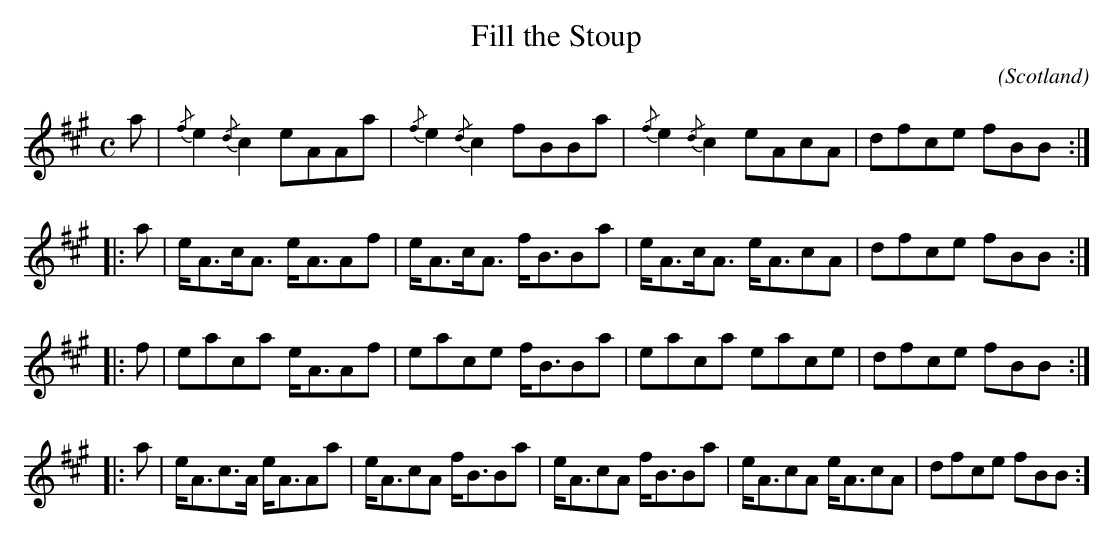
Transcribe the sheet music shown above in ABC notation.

X:1
T:Fill the Stoup
C:
O:Scotland
M:C
L:1/8
K:A
a | {/f}e2 {/d}c2 eAAa | {/f}e2 {/d}c2 fBBa | {/f}e2 {/d}c2 eAcA | dfce fBB ::
a | e<Ac<A e<AAf | e<Ac<A f<BBa | e<Ac<A e<AcA | dfce fBB ::
f | eaca e<AAf | eace f<BBa | eaca eace | dfce fBB ::
a | e<Ac>A e<AAa | e<AcA f<BBa | e<AcA f<BBa | e<AcA e<AcA | dfce fBB :]
